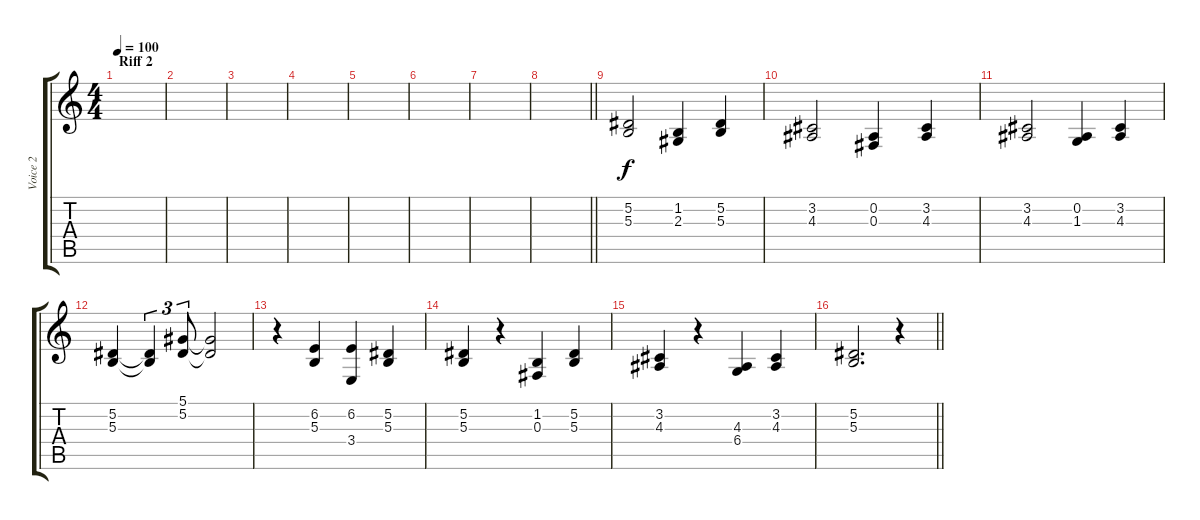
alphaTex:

\track ("Voice 2" "Voice 2") {instrument synthvoice}
\staff {score tabs}
\tuning (Eb4 Bb3 Gb3 Db3 Ab2 Eb2) {hide}
\ts (4 4)
\section ("" "Riff 2")
\tempo 100
\clef g2
\ks c
|
|
|
|
|
|
|
\barLineRight lightlight
|
(5.2 5.3).2 (1.2 2.3).4 (5.2 5.3).4 |
(3.2 4.3).2 (0.2 0.3).4 (3.2 4.3).4 |
(3.2 4.3).2 (0.2 1.3).4 (3.2 4.3).4 |
(5.2 5.3).4 (5.2{t} 5.3{t}).4{tu (3 2)} (5.1 5.2).8{tu (3 2)} (5.1{t} 5.2{t}).2 |
r.4 (6.2 5.3).4 (6.2 3.4).4 (5.2 5.3).4 |
(5.2 5.3).4 r.4 (1.2 0.3).4 (5.2 5.3).4 |
(3.2 4.3).4 r.4 (4.3 6.4).4 (3.2 4.3).4 |
\barLineRight lightlight
(5.2 5.3).2{d} r.4
